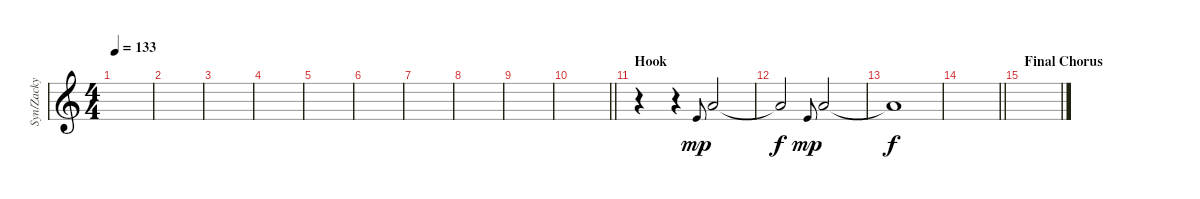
\track ("Syn/Zacky [Backup Vocals]" "Syn/Zacky ") {instrument harmonica}
\staff {score}
\tuning (E4 B3 G3 D3 A2 E2) {hide}
\ts (4 4)
\tempo 133
\clef g2
\ks c
|
|
|
|
|
|
|
|
|
\barLineRight lightlight
|
\section ("" "Hook")
r.4 r.4 0.1.8{gr onbeat dy mp} 5.1.2{balance 12} |
5.1{t}.2{dy f} 0.1.8{gr onbeat dy mp} 5.1.2 |
5.1{t}.1{dy f} |
\barLineRight lightlight
|
\section ("" "Final Chorus")
